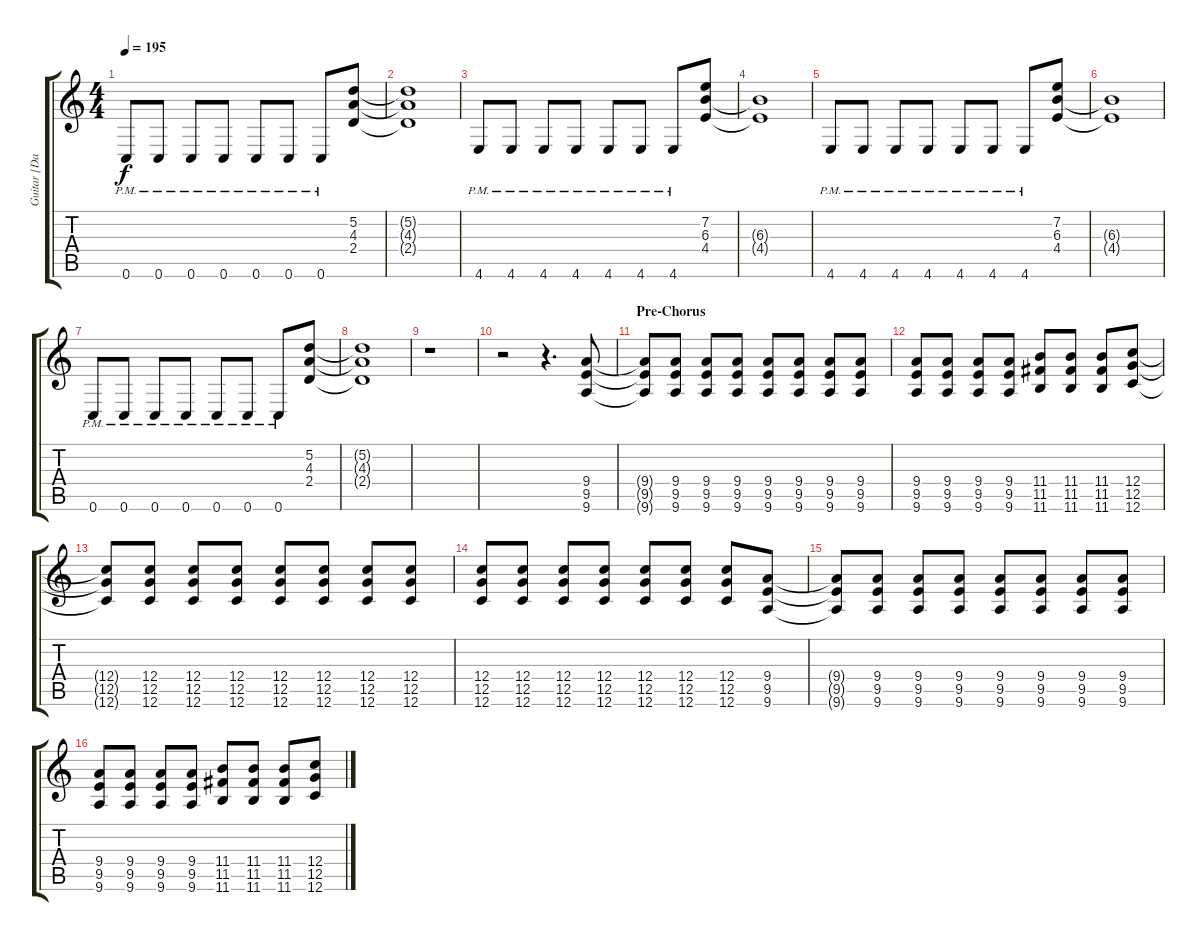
\track ("Guitar [Dallas Green]" "Guitar [Da") {instrument overdrivenguitar}
\staff {score tabs}
\tuning (D4 A3 F3 C3 G2 C2) {hide}
\ts (4 4)
\tempo 195
\clef g2
\ks c
0.6{pm}.8{dy f} 0.6{pm}.8 0.6{pm}.8 0.6{pm}.8 0.6{pm}.8 0.6{pm}.8 0.6{pm}.8 (5.2 4.3 2.4).8 |
(5.2{t} 4.3{t} 2.4{t}).1 |
4.6{pm}.8 4.6{pm}.8 4.6{pm}.8 4.6{pm}.8 4.6{pm}.8 4.6{pm}.8 4.6{pm}.8 (7.2 6.3 4.4).8 |
(6.3{t} 4.4{t}).1 |
4.6{pm}.8 4.6{pm}.8 4.6{pm}.8 4.6{pm}.8 4.6{pm}.8 4.6{pm}.8 4.6{pm}.8 (7.2 6.3 4.4).8 |
(6.3{t} 4.4{t}).1 |
0.6{pm}.8 0.6{pm}.8 0.6{pm}.8 0.6{pm}.8 0.6{pm}.8 0.6{pm}.8 0.6{pm}.8 (5.2 4.3 2.4).8 |
(5.2{t} 4.3{t} 2.4{t}).1 |
r.1 |
r.2 r.4{d} (9.4 9.5 9.6).8 |
\section ("" "Pre-Chorus")
(9.4{t} 9.5{t} 9.6{t}).8 (9.4 9.5 9.6).8 (9.4 9.5 9.6).8 (9.4 9.5 9.6).8 (9.4 9.5 9.6).8 (9.4 9.5 9.6).8 (9.4 9.5 9.6).8 (9.4 9.5 9.6).8 |
(9.4 9.5 9.6).8 (9.4 9.5 9.6).8 (9.4 9.5 9.6).8 (9.4 9.5 9.6).8 (11.4 11.5 11.6).8 (11.4 11.5 11.6).8 (11.4 11.5 11.6).8 (12.4 12.5 12.6).8 |
(12.4{t} 12.5{t} 12.6{t}).8 (12.4 12.5 12.6).8 (12.4 12.5 12.6).8 (12.4 12.5 12.6).8 (12.4 12.5 12.6).8 (12.4 12.5 12.6).8 (12.4 12.5 12.6).8 (12.4 12.5 12.6).8 |
(12.4 12.5 12.6).8 (12.4 12.5 12.6).8 (12.4 12.5 12.6).8 (12.4 12.5 12.6).8 (12.4 12.5 12.6).8 (12.4 12.5 12.6).8 (12.4 12.5 12.6).8 (9.4 9.5 9.6).8 |
(9.4{t} 9.5{t} 9.6{t}).8 (9.4 9.5 9.6).8 (9.4 9.5 9.6).8 (9.4 9.5 9.6).8 (9.4 9.5 9.6).8 (9.4 9.5 9.6).8 (9.4 9.5 9.6).8 (9.4 9.5 9.6).8 |
(9.4 9.5 9.6).8 (9.4 9.5 9.6).8 (9.4 9.5 9.6).8 (9.4 9.5 9.6).8 (11.4 11.5 11.6).8 (11.4 11.5 11.6).8 (11.4 11.5 11.6).8 (12.4 12.5 12.6).8
